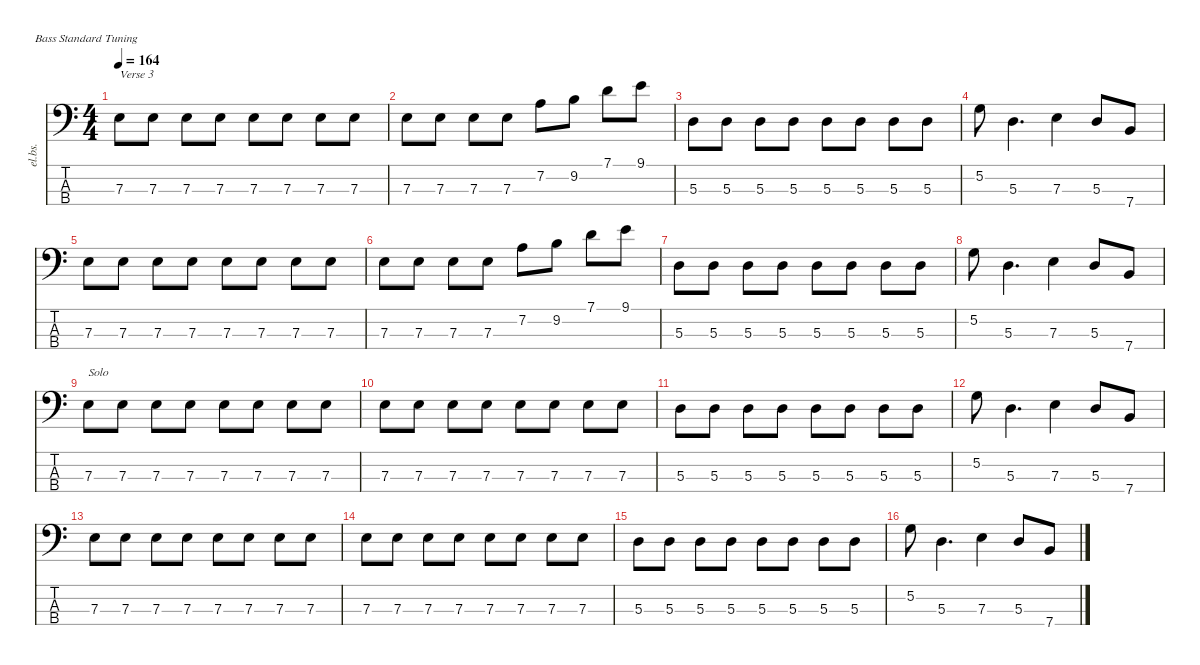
\defaultSystemsLayout 4
\hideDynamics
\bracketExtendMode nobrackets
\track ("Bass" "el.bs.") {instrument electricbassfinger}
\staff {score tabs}
\tuning (G2 D2 A1 E1)
\ts (4 4)
\tempo 164
\clef f4
\ks c
7.3.8{txt "Verse 3" dy f} 7.3.8 7.3.8 7.3.8 7.3.8 7.3.8 7.3.8 7.3.8 |
7.3.8 7.3.8 7.3.8 7.3.8 7.2.8 9.2.8 7.1.8 9.1.8 |
5.3.8 5.3.8 5.3.8 5.3.8 5.3.8 5.3.8 5.3.8 5.3.8 |
5.2.8 5.3.4{d} 7.3.4 5.3.8 7.4.8 |
7.3.8 7.3.8 7.3.8 7.3.8 7.3.8 7.3.8 7.3.8 7.3.8 |
7.3.8 7.3.8 7.3.8 7.3.8 7.2.8 9.2.8 7.1.8 9.1.8 |
5.3.8 5.3.8 5.3.8 5.3.8 5.3.8 5.3.8 5.3.8 5.3.8 |
5.2.8 5.3.4{d} 7.3.4 5.3.8 7.4.8 |
7.3.8{txt "Solo"} 7.3.8 7.3.8 7.3.8 7.3.8 7.3.8 7.3.8 7.3.8 |
7.3.8 7.3.8 7.3.8 7.3.8 7.3.8 7.3.8 7.3.8 7.3.8 |
5.3.8 5.3.8 5.3.8 5.3.8 5.3.8 5.3.8 5.3.8 5.3.8 |
5.2.8 5.3.4{d} 7.3.4 5.3.8 7.4.8 |
7.3.8 7.3.8 7.3.8 7.3.8 7.3.8 7.3.8 7.3.8 7.3.8 |
7.3.8 7.3.8 7.3.8 7.3.8 7.3.8 7.3.8 7.3.8 7.3.8 |
5.3.8 5.3.8 5.3.8 5.3.8 5.3.8 5.3.8 5.3.8 5.3.8 |
5.2.8 5.3.4{d} 7.3.4 5.3.8 7.4.8
